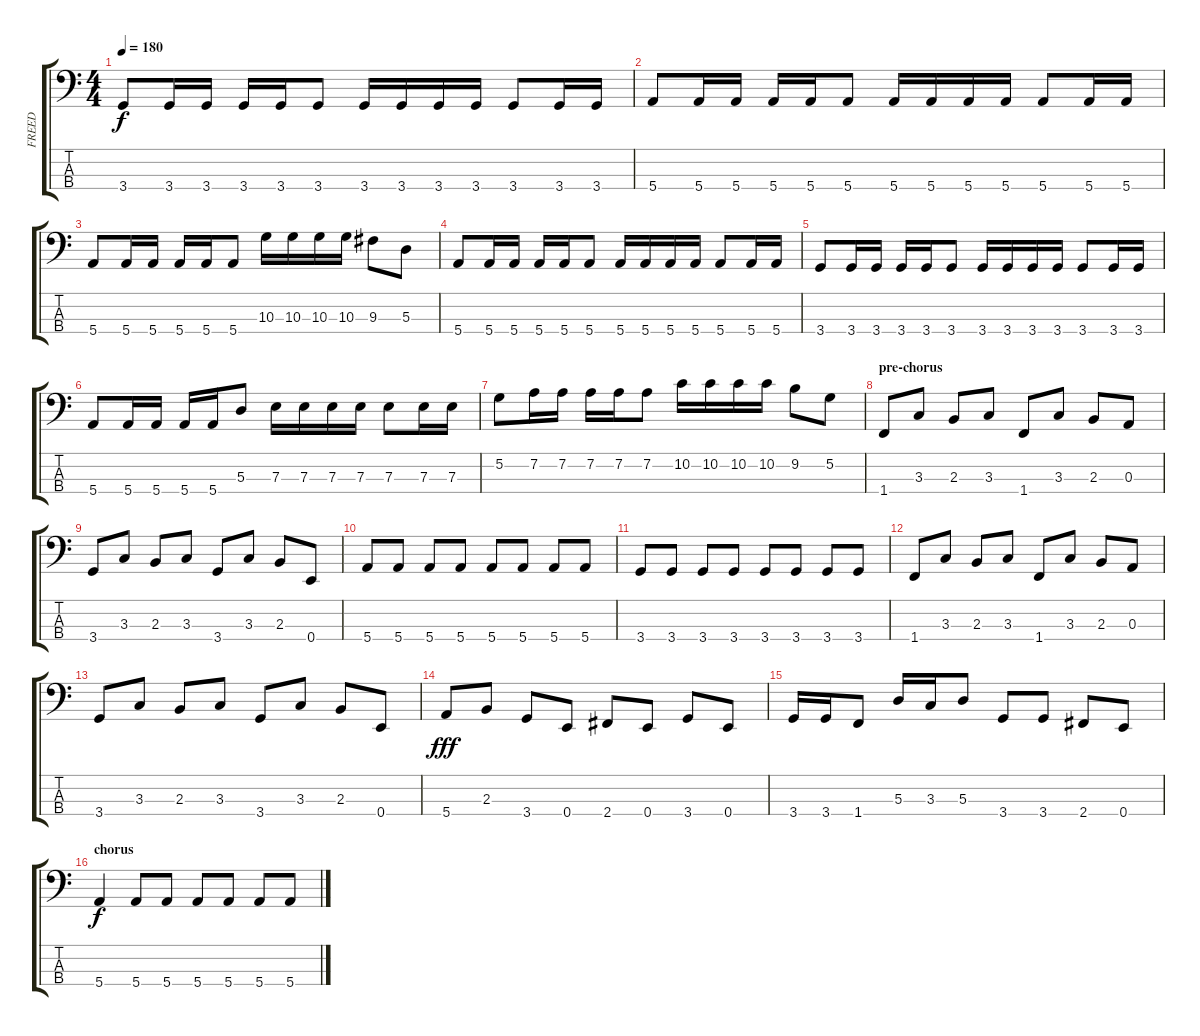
\track ("FREED" "FREED") {instrument electricbassfinger}
\staff {score tabs}
\tuning (G2 D2 A1 E1) {hide}
\ts (4 4)
\tempo 180
\clef f4
\ks c
3.4.8{dy f} 3.4.16 3.4.16 3.4.16 3.4.16 3.4.8 3.4.16 3.4.16 3.4.16 3.4.16 3.4.8 3.4.16 3.4.16 |
5.4.8 5.4.16 5.4.16 5.4.16 5.4.16 5.4.8 5.4.16 5.4.16 5.4.16 5.4.16 5.4.8 5.4.16 5.4.16 |
5.4.8 5.4.16 5.4.16 5.4.16 5.4.16 5.4.8 10.3.16 10.3.16 10.3.16 10.3.16 9.3.8 5.3.8 |
5.4.8 5.4.16 5.4.16 5.4.16 5.4.16 5.4.8 5.4.16 5.4.16 5.4.16 5.4.16 5.4.8 5.4.16 5.4.16 |
3.4.8 3.4.16 3.4.16 3.4.16 3.4.16 3.4.8 3.4.16 3.4.16 3.4.16 3.4.16 3.4.8 3.4.16 3.4.16 |
5.4.8 5.4.16 5.4.16 5.4.16 5.4.16 5.3.8 7.3.16 7.3.16 7.3.16 7.3.16 7.3.8 7.3.16 7.3.16 |
5.2.8 7.2.16 7.2.16 7.2.16 7.2.16 7.2.8 10.2.16 10.2.16 10.2.16 10.2.16 9.2.8 5.2.8 |
\section ("" "pre-chorus")
1.4.8 3.3.8 2.3.8 3.3.8 1.4.8 3.3.8 2.3.8 0.3.8 |
3.4.8 3.3.8 2.3.8 3.3.8 3.4.8 3.3.8 2.3.8 0.4.8 |
5.4.8 5.4.8 5.4.8 5.4.8 5.4.8 5.4.8 5.4.8 5.4.8 |
3.4.8 3.4.8 3.4.8 3.4.8 3.4.8 3.4.8 3.4.8 3.4.8 |
1.4.8 3.3.8 2.3.8 3.3.8 1.4.8 3.3.8 2.3.8 0.3.8 |
3.4.8 3.3.8 2.3.8 3.3.8 3.4.8 3.3.8 2.3.8 0.4.8 |
5.4.8{dy fff} 2.3.8 3.4.8 0.4.8 2.4.8 0.4.8 3.4.8 0.4.8 |
3.4.16 3.4.16 1.4.8 5.3.16 3.3.16 5.3.8 3.4.8 3.4.8 2.4.8 0.4.8 |
\section ("" "chorus")
5.4.4{dy f} 5.4.8 5.4.8 5.4.8 5.4.8 5.4.8 5.4.8
